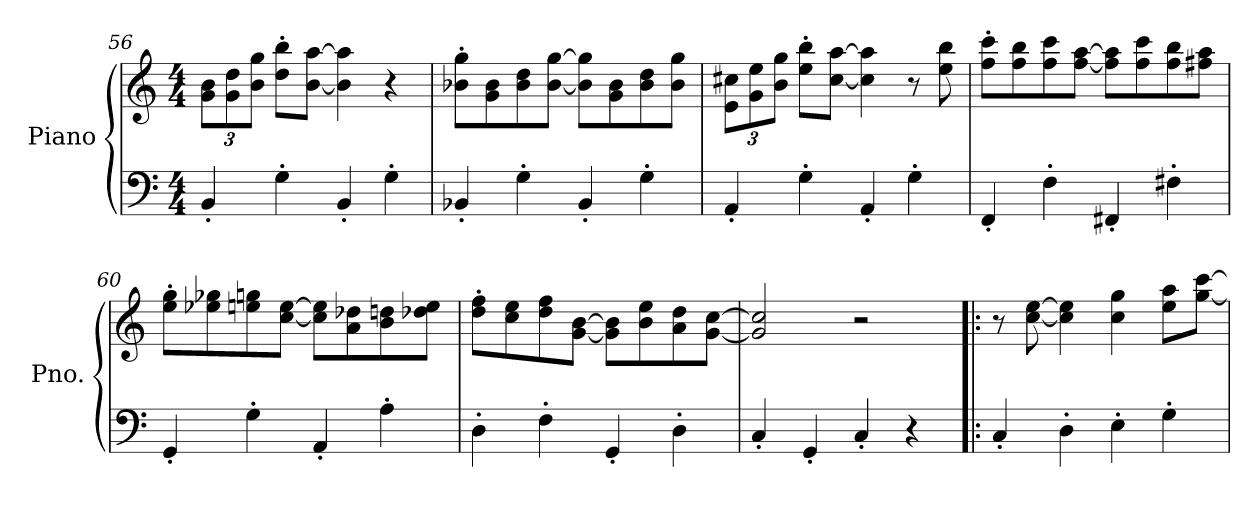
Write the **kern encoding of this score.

**kern	**kern
*part1	*part1
*staff2	*staff1
*I"Piano	*
*I'Pno.	*
*clefF4	*clefG2
*k[]	*k[]
*M4/4	*M4/4
*	*Xbrackettup
=56	=56
4BB'/	12g\ 12b\L
.	12g\ 12dd\
.	12b\ 12gg\J
4G'\	8dd\' 8bb\'L
.	[8b\ [8aa\J
4BB'/	4b\] 4aa\]
4G'\	4r
=57	=57
4BB-X'/	8b-X\' 8gg\'L
.	8g\ 8b-\
4G'\	8b-\ 8dd\
.	[8b-\ [8gg\J
4BB-'/	8b-\] 8gg\]L
.	8g\ 8b-\
4G'\	8b-\ 8dd\
.	8b-\ 8gg\J
!!LO:LB:g=z
=58	=58
4AA'/	12e\ 12cc#X\L
.	12g\ 12ee\
.	12b\ 12gg\J
4G'\	8ee\' 8bb\'L
.	[8cc#\ [8aa\J
4AA'/	4cc#\] 4aa\]
4G'\	8r
.	8ee\ 8bb\
=59	=59
4FF'/	8ff\' 8ccc\'L
.	8ff\ 8bb\
4F'\	8ff\ 8ccc\
.	[8ff\ [8aa\J
4FF#X'/	8ff\] 8aa\]L
.	8ff\ 8ccc\
4F#X'\	8ff\ 8bb\
.	8ff#X\ 8aa\J
=60	=60
4GG'/	8ee\' 8gg\'L
.	8ee-X\ 8gg-X\
4G'\	8een\ 8ggn\
.	[8cc\ [8ee\J
4AA'/	8cc\] 8ee\]L
.	8a\ 8dd-X\
4A'\	8b\ 8ddn\
.	8dd-X\ 8ee\J
=61	=61
4D'\	8dd\' 8ff\'L
.	8cc\ 8ee\
4F'\	8dd\ 8ff\
.	[8g\ [8b\J
4GG'/	8g\] 8b\]L
.	8b\ 8ee\
4D'\	8a\ 8dd\
.	[8g\ [8cc\J
!!LO:LB:g=z
=62	=62
4C'/	2g/] 2cc/]
4GG'/	.
4C'/	2r
4r	.
=63!|:	=63!|:
4C'/	8r
.	[8cc\ [8ee\
4D'\	4cc\] 4ee\]
4E'\	4cc\ 4gg\
4G'\	8ee\ 8aa\L
.	[8gg\ [8ccc\J
=	=
*-	*-
